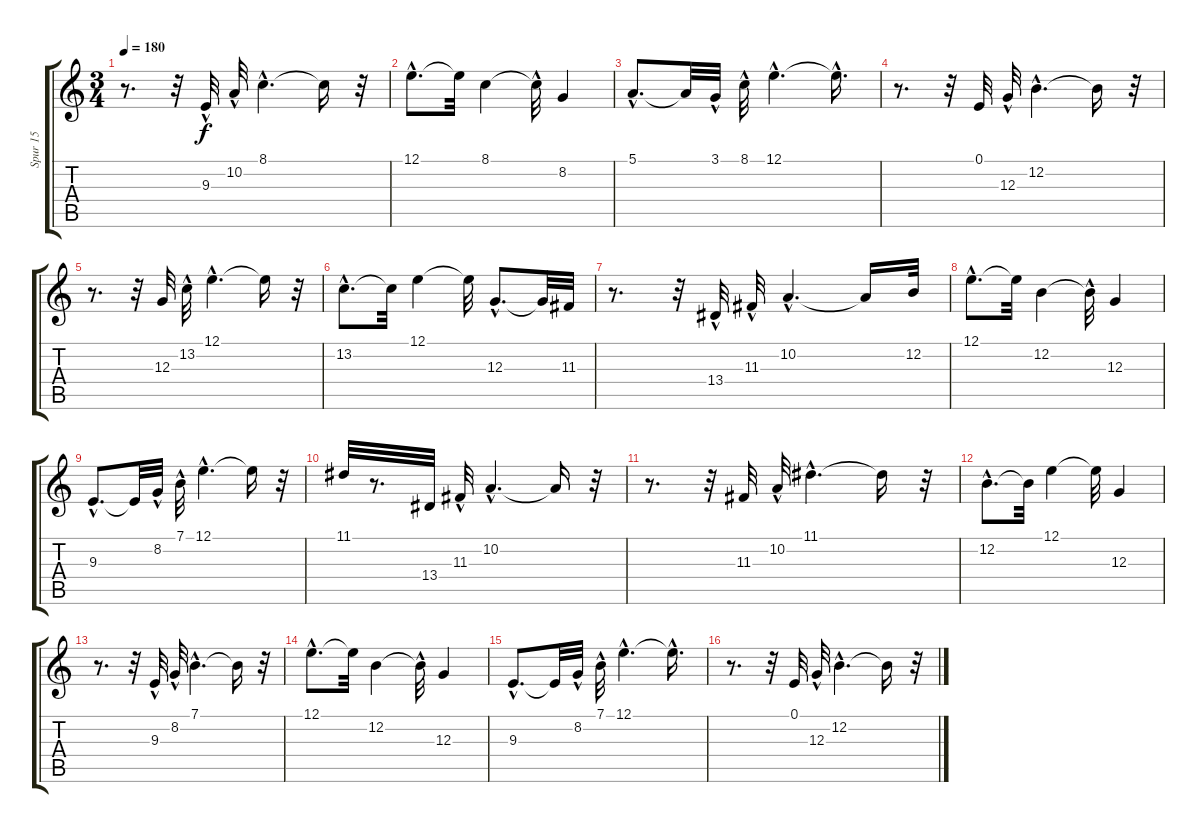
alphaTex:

\track ("Spur 15" "Spur 15") {instrument orchestralharp}
\staff {score tabs}
\tuning (E4 B3 G3 D3 A2 E2) {hide}
\ts (3 4)
\tempo 180
\clef g2
\ks c
r.8{d dy f} r.32 9.3{hac}.32 10.2{hac}.32 8.1{hac}.4{d} 8.1{t}.16 r.32 |
12.1{hac}.8{d} 12.1{t}.32 8.1.4 8.1{hac t}.32 8.2.4 |
5.1{hac}.8{d} 5.1{t}.32 3.1{hac}.32 8.1{hac}.32 12.1{hac}.4{d} 12.1{hac t}.16{d} |
r.8{d} r.32 0.1.32 12.3{hac}.32 12.2{hac}.4{d} 12.2{t}.16 r.32 |
r.8{d} r.32 12.3.32 13.2{hac}.32 12.1{hac}.4{d} 12.1{t}.16 r.32 |
13.2{hac}.8{d} 13.2{t}.32 12.1.4 12.1{t}.32 12.3{hac}.8{d} 12.3{t}.32 11.3.32 |
r.8{d} r.32 13.4{hac}.32 11.3{hac}.32 10.2{hac}.4{d} 10.2{t}.16 12.2.32 |
12.1{hac}.8{d} 12.1{t}.32 12.2.4 12.2{hac t}.32 12.3.4 |
9.3{hac}.8{d} 9.3{t}.32 8.2{hac}.32 7.1{hac}.32 12.1{hac}.4{d} 12.1{t}.16 r.32 |
11.1.32 r.8{d} 13.4.32 11.3{hac}.32 10.2{hac}.4{d} 10.2{t}.16 r.32 |
r.8{d} r.32 11.3.32 10.2{hac}.32 11.1{hac}.4{d} 11.1{t}.16 r.32 |
12.2{hac}.8{d} 12.2{t}.32 12.1.4 12.1{t}.32 12.3.4 |
r.8{d} r.32 9.3{hac}.32 8.2{hac}.32 7.1{hac}.4{d} 7.1{t}.16 r.32 |
12.1{hac}.8{d} 12.1{t}.32 12.2.4 12.2{hac t}.32 12.3.4 |
9.3{hac}.8{d} 9.3{t}.32 8.2{hac}.32 7.1{hac}.32 12.1{hac}.4{d} 12.1{hac t}.16{d} |
r.8{d} r.32 0.1.32 12.3{hac}.32 12.2{hac}.4{d} 12.2{t}.16 r.32
